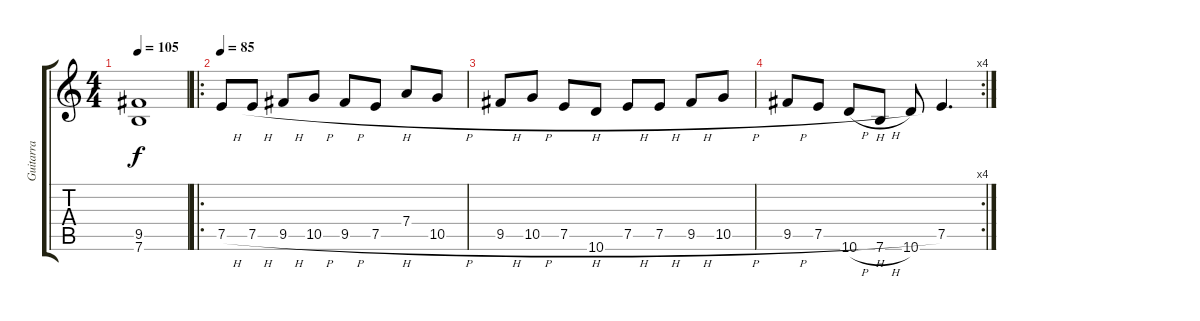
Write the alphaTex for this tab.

\track ("Guitarra" "Guitarra") {instrument distortionguitar}
\staff {score tabs}
\tuning (E4 B3 G3 D3 A2 E2) {hide}
\ts (4 4)
\tempo 105
\clef g2
\ks c
(9.5 7.6).1{dy f} |
\ro
\tempo 85
7.5{h}.8 7.5{h}.8 9.5{h}.8 10.5{h}.8 9.5{h}.8 7.5{h}.8 7.4.8 10.5{h}.8 |
9.5{h}.8 10.5{h}.8 7.5{h}.8 10.6.8 7.5{h}.8 7.5{h}.8 9.5{h}.8 10.5{h}.8 |
\rc 4
9.5{h}.8 7.5{h}.8 10.6{h}.8 7.6{h}.8 10.6.8 7.5.4{d}
